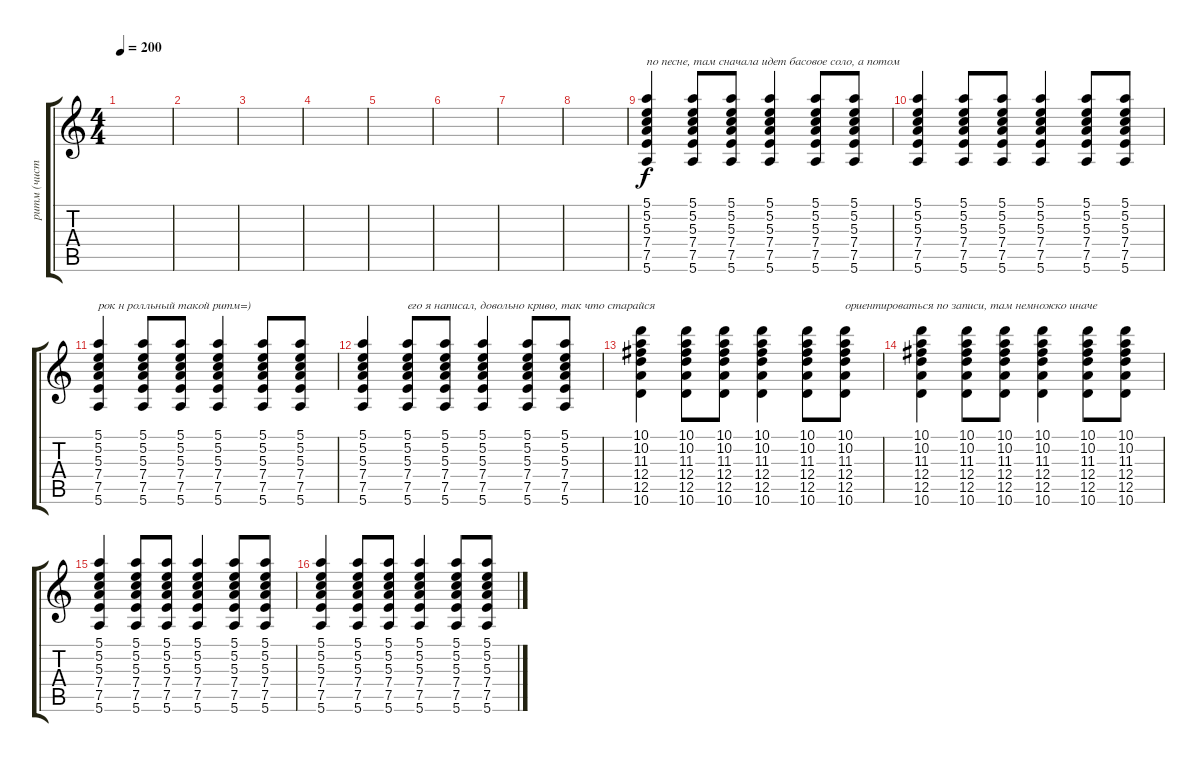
\track ("ритм (чистый)" "ритм (чист") {instrument acousticguitarsteel}
\staff {score tabs}
\tuning (E4 B3 G3 D3 A2 E2) {hide}
\ts (4 4)
\tempo 200
\clef g2
\ks c
|
|
|
|
|
|
|
|
(5.1 5.2 5.3 7.4 7.5 5.6).4{txt "по песне, там сначала идет басовое соло, а потом"} (5.1 5.2 5.3 7.4 7.5 5.6).8 (5.1 5.2 5.3 7.4 7.5 5.6).8 (5.1 5.2 5.3 7.4 7.5 5.6).4 (5.1 5.2 5.3 7.4 7.5 5.6).8 (5.1 5.2 5.3 7.4 7.5 5.6).8 |
(5.1 5.2 5.3 7.4 7.5 5.6).4 (5.1 5.2 5.3 7.4 7.5 5.6).8 (5.1 5.2 5.3 7.4 7.5 5.6).8 (5.1 5.2 5.3 7.4 7.5 5.6).4 (5.1 5.2 5.3 7.4 7.5 5.6).8 (5.1 5.2 5.3 7.4 7.5 5.6).8 |
(5.1 5.2 5.3 7.4 7.5 5.6).4{txt "рок н ролльный такой ритм=)"} (5.1 5.2 5.3 7.4 7.5 5.6).8 (5.1 5.2 5.3 7.4 7.5 5.6).8 (5.1 5.2 5.3 7.4 7.5 5.6).4 (5.1 5.2 5.3 7.4 7.5 5.6).8 (5.1 5.2 5.3 7.4 7.5 5.6).8 |
(5.1 5.2 5.3 7.4 7.5 5.6).4 (5.1 5.2 5.3 7.4 7.5 5.6).8{txt "его я написал, довольно криво, так что старайся "} (5.1 5.2 5.3 7.4 7.5 5.6).8 (5.1 5.2 5.3 7.4 7.5 5.6).4 (5.1 5.2 5.3 7.4 7.5 5.6).8 (5.1 5.2 5.3 7.4 7.5 5.6).8 |
(10.1 10.2 11.3 12.4 12.5 10.6).4 (10.1 10.2 11.3 12.4 12.5 10.6).8 (10.1 10.2 11.3 12.4 12.5 10.6).8 (10.1 10.2 11.3 12.4 12.5 10.6).4 (10.1 10.2 11.3 12.4 12.5 10.6).8 (10.1 10.2 11.3 12.4 12.5 10.6).8{txt "ориентироваться по записи, там немножко иначе"} |
(10.1 10.2 11.3 12.4 12.5 10.6).4 (10.1 10.2 11.3 12.4 12.5 10.6).8 (10.1 10.2 11.3 12.4 12.5 10.6).8 (10.1 10.2 11.3 12.4 12.5 10.6).4 (10.1 10.2 11.3 12.4 12.5 10.6).8 (10.1 10.2 11.3 12.4 12.5 10.6).8 |
(5.1 5.2 5.3 7.4 7.5 5.6).4 (5.1 5.2 5.3 7.4 7.5 5.6).8 (5.1 5.2 5.3 7.4 7.5 5.6).8 (5.1 5.2 5.3 7.4 7.5 5.6).4 (5.1 5.2 5.3 7.4 7.5 5.6).8 (5.1 5.2 5.3 7.4 7.5 5.6).8 |
(5.1 5.2 5.3 7.4 7.5 5.6).4 (5.1 5.2 5.3 7.4 7.5 5.6).8 (5.1 5.2 5.3 7.4 7.5 5.6).8 (5.1 5.2 5.3 7.4 7.5 5.6).4 (5.1 5.2 5.3 7.4 7.5 5.6).8 (5.1 5.2 5.3 7.4 7.5 5.6).8
